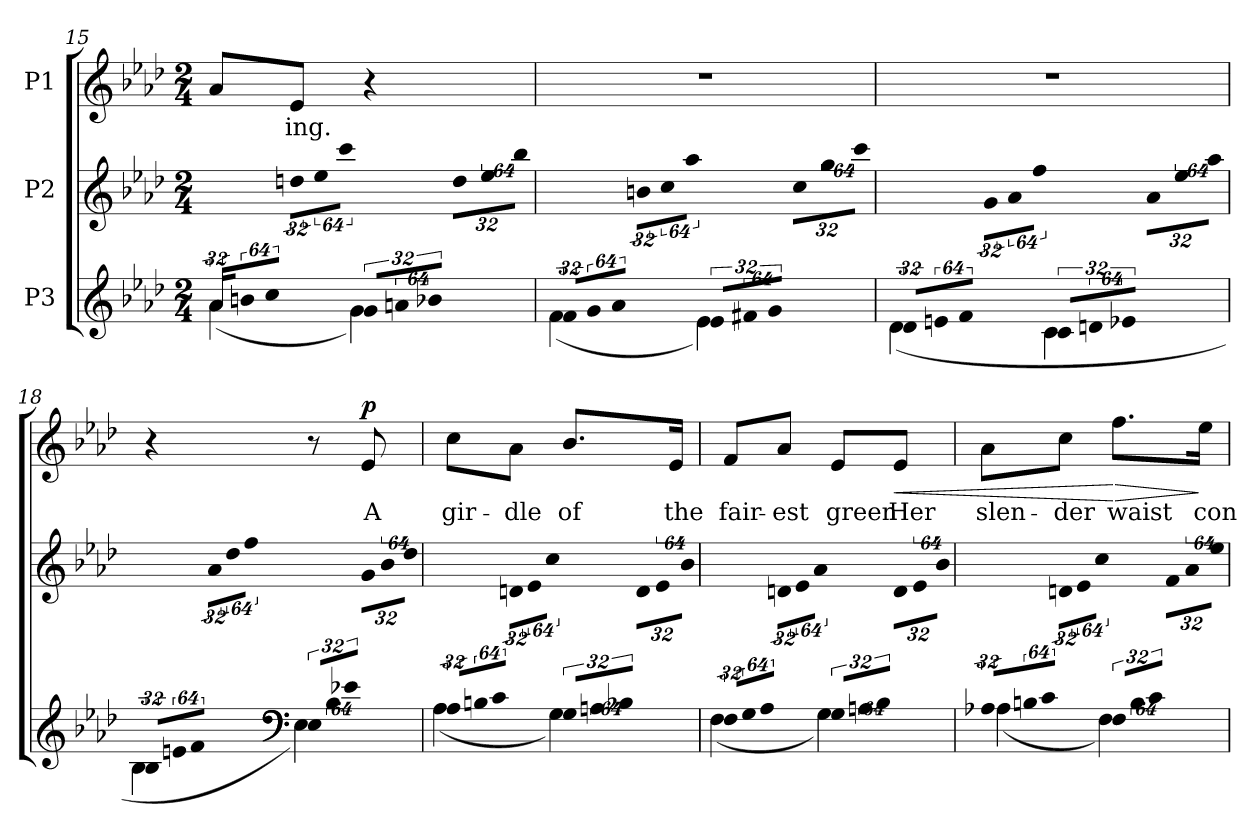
**kern	**kern	**kern	**text	**dynam
*part3	*part2	*part1	*part1	*part1
*staff3	*staff2	*staff1	*staff1	*staff1
*I"P3	*I"P2	*I"P1	*	*
*clefG2	*clefG2	*clefG2	*	*
*k[b-e-a-d-]	*k[b-e-a-d-]	*k[b-e-a-d-]	*	*
*A-:	*A-:	*A-:	*	*
*M2/4	*M2/4	*M2/4	*	*
=15	=15	=15	=15	=15
!LO:N:vis=16	!	!	!	!
*^	*	*	*	*
(512%21a-i/LL	(4a-i\	32ryy	8a-i/L	.	.
.	.	128ryy	.	.	.
.	.	512ryy	.	.	.
!LO:N:vis=16	!	!	!	!	!
1024%43bni/	.	32ryy	.	.	.
.	.	128ryy	.	.	.
.	.	512.ryy	.	.	.
!LO:N:vis=16	!	!	!	!	!
1024%43cci/JJ	.	32ryy	.	.	.
.	.	128ryy	.	.	.
.	.	512.ryy	.	.	.
!	!	!LO:N:vis=16	!	!	!
!	!	!	!	!LO:LY:b:color=#000000	!
32ryy	.	512%21ddni\LL	8e-i/J	-ing.	.
128ryy	.	.	.	.	.
512ryy	.	.	.	.	.
!	!	!LO:N:vis=16	!	!	!
32ryy	.	1024%43ee-i\	.	.	.
128ryy	.	.	.	.	.
512.ryy	.	.	.	.	.
!	!	!LO:N:vis=16	!	!	!
32ryy	.	1024%43ccci\JJ	.	.	.
128ryy	.	.	.	.	.
512.ryy)	.	.	.	.	.
!LO:N:vis=16	!	!	!	!	!
(512%21gi/LL	4gi\)	32ryy	4r	.	.
.	.	128ryy	.	.	.
.	.	512ryy	.	.	.
!LO:N:vis=16	!	!	!	!	!
1024%43ani/	.	32ryy	.	.	.
.	.	128ryy	.	.	.
.	.	512.ryy	.	.	.
!LO:N:vis=16	!	!	!	!	!
1024%43b-Xi/JJ	.	32ryy	.	.	.
.	.	128ryy	.	.	.
.	.	512.ryy	.	.	.
!	!	!LO:N:vis=16	!	!	!
32ryy	.	512%21ddi\LL	.	.	.
128ryy	.	.	.	.	.
512ryy	.	.	.	.	.
!	!	!LO:N:vis=16	!	!	!
32ryy	.	1024%43ee-i\	.	.	.
128ryy	.	.	.	.	.
512.ryy	.	.	.	.	.
!	!	!LO:N:vis=16	!	!	!
32ryy	.	1024%43bb-i\JJ	.	.	.
128ryy	.	.	.	.	.
512.ryy)	.	.	.	.	.
!!LO:LB:g=z
=16	=16	=16	=16	=16	=16
!LO:N:vis=16	!	!	!LO:N:vis=1	!	!
(512%21fi/LL	(4fi\	32ryy	2r	.	.
.	.	128ryy	.	.	.
.	.	512ryy	.	.	.
!LO:N:vis=16	!	!	!	!	!
1024%43gi/	.	32ryy	.	.	.
.	.	128ryy	.	.	.
.	.	512.ryy	.	.	.
!LO:N:vis=16	!	!	!	!	!
1024%43a-i/JJ	.	32ryy	.	.	.
.	.	128ryy	.	.	.
.	.	512.ryy	.	.	.
!	!	!LO:N:vis=16	!	!	!
32ryy	.	512%21bni\LL	.	.	.
128ryy	.	.	.	.	.
512ryy	.	.	.	.	.
!	!	!LO:N:vis=16	!	!	!
32ryy	.	1024%43cci\	.	.	.
128ryy	.	.	.	.	.
512.ryy	.	.	.	.	.
!	!	!LO:N:vis=16	!	!	!
32ryy	.	1024%43aa-i\JJ	.	.	.
128ryy	.	.	.	.	.
512.ryy)	.	.	.	.	.
!LO:N:vis=16	!	!	!	!	!
(512%21e-i/LL	4e-i\)	32ryy	.	.	.
.	.	128ryy	.	.	.
.	.	512ryy	.	.	.
!LO:N:vis=16	!	!	!	!	!
1024%43f#Xi/	.	32ryy	.	.	.
.	.	128ryy	.	.	.
.	.	512.ryy	.	.	.
!LO:N:vis=16	!	!	!	!	!
1024%43gi/JJ	.	32ryy	.	.	.
.	.	128ryy	.	.	.
.	.	512.ryy	.	.	.
!	!	!LO:N:vis=16	!	!	!
32ryy	.	512%21cci\LL	.	.	.
128ryy	.	.	.	.	.
512ryy	.	.	.	.	.
!	!	!LO:N:vis=16	!	!	!
32ryy	.	1024%43ggi\	.	.	.
128ryy	.	.	.	.	.
512.ryy	.	.	.	.	.
!	!	!LO:N:vis=16	!	!	!
32ryy	.	1024%43ccci\JJ	.	.	.
128ryy	.	.	.	.	.
512.ryy)	.	.	.	.	.
=17	=17	=17	=17	=17	=17
!LO:N:vis=16	!	!	!LO:N:vis=1	!	!
(512%21d-i/LL	(4d-i\	32ryy	2r	.	.
.	.	128ryy	.	.	.
.	.	512ryy	.	.	.
!LO:N:vis=16	!	!	!	!	!
1024%43eni/	.	32ryy	.	.	.
.	.	128ryy	.	.	.
.	.	512.ryy	.	.	.
!LO:N:vis=16	!	!	!	!	!
1024%43fi/JJ	.	32ryy	.	.	.
.	.	128ryy	.	.	.
.	.	512.ryy	.	.	.
!	!	!LO:N:vis=16	!	!	!
32ryy	.	512%21gi\LL	.	.	.
128ryy	.	.	.	.	.
512ryy	.	.	.	.	.
!	!	!LO:N:vis=16	!	!	!
32ryy	.	1024%43a-i\	.	.	.
128ryy	.	.	.	.	.
512.ryy	.	.	.	.	.
!	!	!LO:N:vis=16	!	!	!
32ryy	.	1024%43ffi\JJ	.	.	.
128ryy	.	.	.	.	.
512.ryy)	.	.	.	.	.
!LO:N:vis=16	!	!	!	!	!
(512%21ci/LL	4ci\	32ryy	.	.	.
.	.	128ryy	.	.	.
.	.	512ryy	.	.	.
!LO:N:vis=16	!	!	!	!	!
1024%43dni/	.	32ryy	.	.	.
.	.	128ryy	.	.	.
.	.	512.ryy	.	.	.
!LO:N:vis=16	!	!	!	!	!
1024%43e-Xi/JJ	.	32ryy	.	.	.
.	.	128ryy	.	.	.
.	.	512.ryy	.	.	.
!	!	!LO:N:vis=16	!	!	!
32ryy	.	512%21a-i\LL	.	.	.
128ryy	.	.	.	.	.
512ryy	.	.	.	.	.
!	!	!LO:N:vis=16	!	!	!
32ryy	.	1024%43ee-i\	.	.	.
128ryy	.	.	.	.	.
512.ryy	.	.	.	.	.
!	!	!LO:N:vis=16	!	!	!
32ryy	.	1024%43aa-i\JJ	.	.	.
128ryy	.	.	.	.	.
512.ryy)	.	.	.	.	.
=18	=18	=18	=18	=18	=18
!LO:N:vis=16	!	!	!	!	!
(512%21B-i/LL	4B-i\	32ryy	4r	.	.
.	.	128ryy	.	.	.
.	.	512ryy	.	.	.
!LO:N:vis=16	!	!	!	!	!
1024%43eni/	.	32ryy	.	.	.
.	.	128ryy	.	.	.
.	.	512.ryy	.	.	.
!LO:N:vis=16	!	!	!	!	!
1024%43fi/JJ	.	32ryy	.	.	.
.	.	128ryy	.	.	.
.	.	512.ryy	.	.	.
!	!	!LO:N:vis=16	!	!	!
32ryy	.	512%21a-i\LL	.	.	.
128ryy	.	.	.	.	.
512ryy	.	.	.	.	.
!	!	!LO:N:vis=16	!	!	!
32ryy	.	1024%43dd-i\	.	.	.
128ryy	.	.	.	.	.
512.ryy	.	.	.	.	.
!	!	!LO:N:vis=16	!	!	!
32ryy	.	1024%43ffi\JJ	.	.	.
128ryy	.	.	.	.	.
512.ryy)	.	.	.	.	.
*clefF4	*	*	*	*	*
!LO:N:vis=16	!	!	!	!	!
(512%21E-i/LL	4E-i\)	32ryy	8r	.	.
.	.	128ryy	.	.	.
.	.	512ryy	.	.	.
!LO:N:vis=16	!	!	!	!	!
1024%43B-i/	.	32ryy	.	.	.
.	.	128ryy	.	.	.
.	.	512.ryy	.	.	.
!LO:N:vis=16	!	!	!	!	!
1024%43e-i/JJ	.	32ryy	.	.	.
.	.	128ryy	.	.	.
.	.	512.ryy	.	.	.
!	!	!LO:N:vis=16	!	!	!
!	!	!	!	!LO:LY:b:color=#000000	!
32ryy	.	512%21gi\LL	8e-i/	A	p
128ryy	.	.	.	.	.
512ryy	.	.	.	.	.
!	!	!LO:N:vis=16	!	!	!
32ryy	.	1024%43b-i\	.	.	.
128ryy	.	.	.	.	.
512.ryy	.	.	.	.	.
!	!	!LO:N:vis=16	!	!	!
32ryy	.	1024%43dd-i\JJ	.	.	.
128ryy	.	.	.	.	.
512.ryy)	.	.	.	.	.
!!LO:LB:g=z
=19	=19	=19	=19	=19	=19
!LO:N:vis=16	!	!	!	!	!
!	!	!	!	!LO:LY:b:color=#000000	!
(512%21A-i/LL	(4A-i\	32ryy	8cci\L	gir-	.
.	.	128ryy	.	.	.
.	.	512ryy	.	.	.
!LO:N:vis=16	!	!	!	!	!
1024%43Bni/	.	32ryy	.	.	.
.	.	128ryy	.	.	.
.	.	512.ryy	.	.	.
!LO:N:vis=16	!	!	!	!	!
1024%43ci/JJ	.	32ryy	.	.	.
.	.	128ryy	.	.	.
.	.	512.ryy	.	.	.
!	!	!LO:N:vis=16	!	!	!
!	!	!	!	!LO:LY:b:color=#000000	!
32ryy	.	512%21dni\LL	8a-i\J	-dle	.
128ryy	.	.	.	.	.
512ryy	.	.	.	.	.
!	!	!LO:N:vis=16	!	!	!
32ryy	.	1024%43e-i\	.	.	.
128ryy	.	.	.	.	.
512.ryy	.	.	.	.	.
!	!	!LO:N:vis=16	!	!	!
32ryy	.	1024%43cci\JJ	.	.	.
128ryy	.	.	.	.	.
512.ryy)	.	.	.	.	.
!LO:N:vis=16	!	!	!	!	!
!	!	!	!	!LO:LY:b:color=#000000	!
(512%21Gi/LL	4Gi\)	32ryy	8.b-i/L	of	.
.	.	128ryy	.	.	.
.	.	512ryy	.	.	.
!LO:N:vis=16	!	!	!	!	!
1024%43Ani/	.	32ryy	.	.	.
.	.	128ryy	.	.	.
.	.	512.ryy	.	.	.
!LO:N:vis=16	!	!	!	!	!
1024%43B-Xi/JJ	.	32ryy	.	.	.
.	.	128ryy	.	.	.
.	.	512.ryy	.	.	.
!	!	!LO:N:vis=16	!	!	!
32ryy	.	512%21di\LL	.	.	.
128ryy	.	.	.	.	.
512ryy	.	.	.	.	.
!	!	!LO:N:vis=16	!	!	!
32ryy	.	1024%43e-i\	.	.	.
!	!	!	!	!LO:LY:b:color=#000000	!
.	.	.	16e-i/Jk	the	.
128ryy	.	.	.	.	.
512.ryy	.	.	.	.	.
!	!	!LO:N:vis=16	!	!	!
32ryy	.	1024%43b-i\JJ	.	.	.
128ryy	.	.	.	.	.
512.ryy)	.	.	.	.	.
=20	=20	=20	=20	=20	=20
!LO:N:vis=16	!	!	!	!	!
!	!	!	!	!LO:LY:b:color=#000000	!
(512%21Fi/LL	(4Fi\	32ryy	8fi/L	fair-	.
.	.	128ryy	.	.	.
.	.	512ryy	.	.	.
!LO:N:vis=16	!	!	!	!	!
1024%43Gi/	.	32ryy	.	.	.
.	.	128ryy	.	.	.
.	.	512.ryy	.	.	.
!LO:N:vis=16	!	!	!	!	!
1024%43A-i/JJ	.	32ryy	.	.	.
.	.	128ryy	.	.	.
.	.	512.ryy	.	.	.
!	!	!LO:N:vis=16	!	!	!
!	!	!	!	!LO:LY:b:color=#000000	!
32ryy	.	512%21dni\LL	8a-i/J	-est	.
128ryy	.	.	.	.	.
512ryy	.	.	.	.	.
!	!	!LO:N:vis=16	!	!	!
32ryy	.	1024%43e-i\	.	.	.
128ryy	.	.	.	.	.
512.ryy	.	.	.	.	.
!	!	!LO:N:vis=16	!	!	!
32ryy	.	1024%43a-i\JJ	.	.	.
128ryy	.	.	.	.	.
512.ryy)	.	.	.	.	.
!LO:N:vis=16	!	!	!	!	!
!	!	!	!	!LO:LY:b:color=#000000	!
(512%21Gi/LL	4Gi\)	32ryy	8e-i/L	green	.
.	.	128ryy	.	.	.
.	.	512ryy	.	.	.
!LO:N:vis=16	!	!	!	!	!
1024%43Ani/	.	32ryy	.	.	.
.	.	128ryy	.	.	.
.	.	512.ryy	.	.	.
!LO:N:vis=16	!	!	!	!	!
1024%43B-i/JJ	.	32ryy	.	.	.
.	.	128ryy	.	.	.
.	.	512.ryy	.	.	.
!	!	!LO:N:vis=16	!	!	!
!	!	!	!	!LO:LY:b:color=#000000	!LO:HP:b
32ryy	.	512%21di\LL	8e-i/J	Her	<
128ryy	.	.	.	.	.
512ryy	.	.	.	.	.
!	!	!LO:N:vis=16	!	!	!
32ryy	.	1024%43e-i\	.	.	.
128ryy	.	.	.	.	.
512.ryy	.	.	.	.	.
!	!	!LO:N:vis=16	!	!	!
32ryy	.	1024%43b-i\JJ	.	.	.
128ryy	.	.	.	.	.
512.ryy)	.	.	.	.	.
=21	=21	=21	=21	=21	=21
!LO:N:vis=16	!	!	!	!	!
!	!	!	!	!LO:LY:b:color=#000000	!
(512%21A-Xi/LL	(4A-i\	32ryy	8a-i\L	slen-	.
.	.	128ryy	.	.	.
.	.	512ryy	.	.	.
!LO:N:vis=16	!	!	!	!	!
1024%43Bni/	.	32ryy	.	.	.
.	.	128ryy	.	.	.
.	.	512.ryy	.	.	.
!LO:N:vis=16	!	!	!	!	!
1024%43ci/JJ	.	32ryy	.	.	.
.	.	128ryy	.	.	.
.	.	512.ryy	.	.	.
!	!	!LO:N:vis=16	!	!	!
!	!	!	!	!LO:LY:b:color=#000000	!
32ryy	.	512%21dni\LL	8cci\J	-der	.
128ryy	.	.	.	.	.
512ryy	.	.	.	.	.
!	!	!LO:N:vis=16	!	!	!
32ryy	.	1024%43e-i\	.	.	.
128ryy	.	.	.	.	.
512.ryy	.	.	.	.	.
!	!	!LO:N:vis=16	!	!	!
32ryy	.	1024%43cci\JJ	.	.	.
128ryy	.	.	.	.	.
512.ryy)	.	.	.	.	.
!LO:N:vis=16	!	!	!	!	!
!	!	!	!	!LO:LY:b:color=#000000	!LO:HP:n=1:b
(512%21Fi/LL	4Fi\)	32ryy	8.ffi\L	waist	[ >
.	.	128ryy	.	.	.
.	.	512ryy	.	.	.
!LO:N:vis=16	!	!	!	!	!
1024%43Bi/	.	32ryy	.	.	.
.	.	128ryy	.	.	.
.	.	512.ryy	.	.	.
!LO:N:vis=16	!	!	!	!	!
1024%43ci/JJ	.	32ryy	.	.	.
.	.	128ryy	.	.	.
.	.	512.ryy	.	.	.
!	!	!LO:N:vis=16	!	!	!
32ryy	.	512%21fi\LL	.	.	.
128ryy	.	.	.	.	.
512ryy	.	.	.	.	.
!	!	!LO:N:vis=16	!	!	!
32ryy	.	1024%43a-i\	.	.	.
!	!	!	!	!LO:LY:b:color=#000000	!
.	.	.	16ee-i\Jk	con -	]
128ryy	.	.	.	.	.
512.ryy	.	.	.	.	.
!	!	!LO:N:vis=16	!	!	!
32ryy	.	1024%43ee-i\JJ	.	.	.
128ryy	.	.	.	.	.
512.ryy)	.	.	.	.	.
*v	*v	*	*	*	*
=	=	=	=	=
*-	*-	*-	*-	*-
